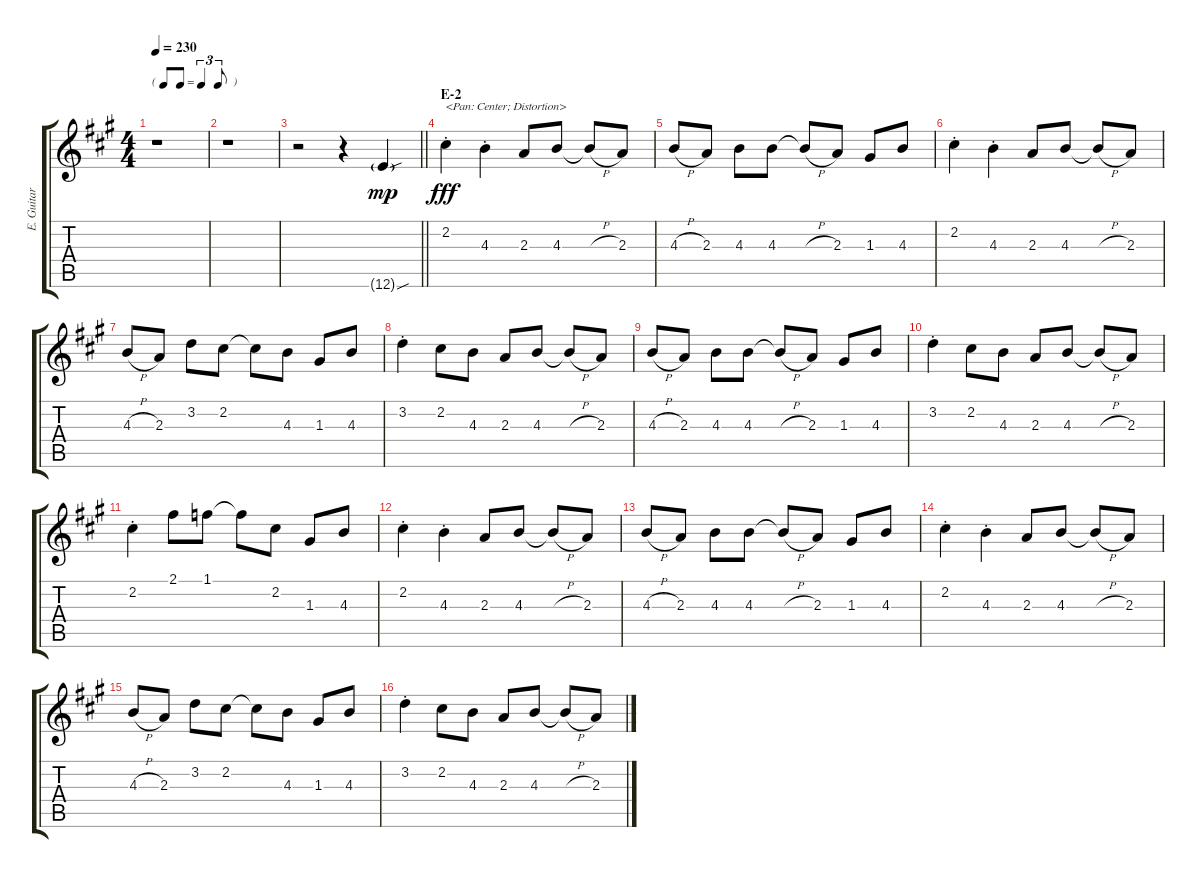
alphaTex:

\track ("E. Guitar I" "E. Guitar ") {instrument electricguitarjazz}
\staff {score tabs}
\tuning (E4 B3 G3 D3 A2 E2) {hide}
\ts (4 4)
\tf triplet8th
\tempo 230
\clef g2
\ks a
r.1{dy f} |
r.1 |
\barLineRight lightlight
r.2 r.4 12.6{sou g}.4{dy mp} |
\section ("" "E-2")
2.2{st}.4{txt "<Pan: Center; Distortion>" dy fff balance 8 instrument overdrivenguitar} 4.3{st}.4 2.3.8 4.3.8 4.3{h t}.8 2.3.8 |
4.3{h}.8 2.3.8 4.3.8 4.3.8 4.3{h t}.8 2.3.8 1.3.8 4.3.8 |
2.2{st}.4 4.3{st}.4 2.3.8 4.3.8 4.3{h t}.8 2.3.8 |
4.3{h}.8 2.3.8 3.2.8 2.2.8 2.2{t}.8 4.3.8 1.3.8 4.3.8 |
3.2{st}.4 2.2.8 4.3.8 2.3.8 4.3.8 4.3{h t}.8 2.3.8 |
4.3{h}.8 2.3.8 4.3.8 4.3.8 4.3{h t}.8 2.3.8 1.3.8 4.3.8 |
3.2{st}.4 2.2.8 4.3.8 2.3.8 4.3.8 4.3{h t}.8 2.3.8 |
2.2{st}.4 2.1.8 1.1.8 1.1{t}.8 2.2.8 1.3.8 4.3.8 |
2.2{st}.4 4.3{st}.4 2.3.8 4.3.8 4.3{h t}.8 2.3.8 |
4.3{h}.8 2.3.8 4.3.8 4.3.8 4.3{h t}.8 2.3.8 1.3.8 4.3.8 |
2.2{st}.4 4.3{st}.4 2.3.8 4.3.8 4.3{h t}.8 2.3.8 |
4.3{h}.8 2.3.8 3.2.8 2.2.8 2.2{t}.8 4.3.8 1.3.8 4.3.8 |
3.2{st}.4 2.2.8 4.3.8 2.3.8 4.3.8 4.3{h t}.8 2.3.8
